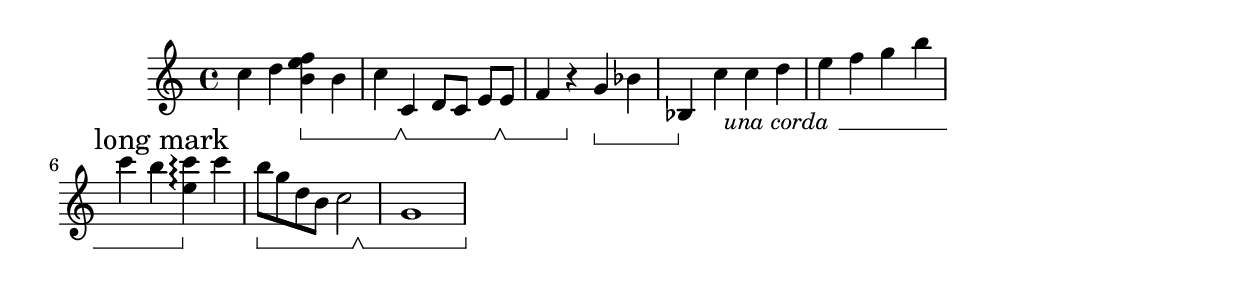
\version "2.14.0"

\header {

    texidoc = "The brackets of a piano pedal should start and end at
 the left side of the main note-column. If a note is shared between
 two brackets, these ends are flared.

At a line-break, there are no vertical endings.  Pedal changes can
be placed at spacer rests." }

\score {
     \relative c'' {
        \set Staff.pedalSustainStyle = #'bracket

        c4 d <e f b,> \sustainOn b c c, \sustainOff \sustainOn  d8[ c]  e8[
            e \sustainOff \sustainOn]  f4 r \sustainOff
            g \sustainOn bes bes, \sustainOff c'

        \set Staff.pedalUnaCordaStyle = #'mixed

        c4 d \unaCorda e f g b \break
        \mark "long mark"
        c b <c e,>\arpeggio \treCorde c |
        b8\sustainOn g d b <<c2 {s4 s4\sustainOff\sustainOn }>> |
        g1
    }
    \layout { ragged-right = ##t }
}
